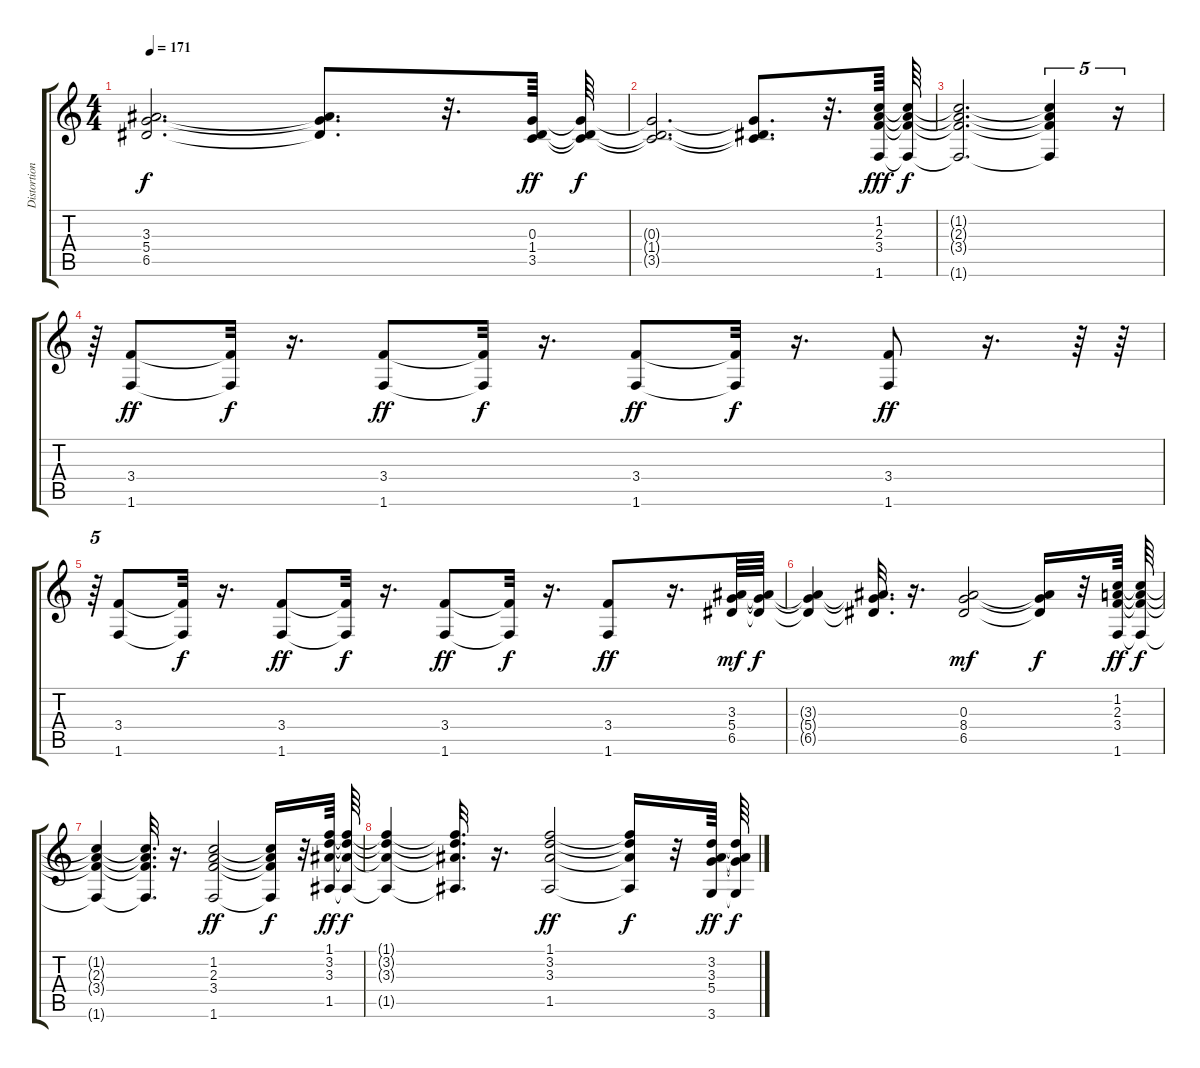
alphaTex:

\track ("Distortion" "Distortion") {instrument distortionguitar}
\staff {score tabs}
\tuning (E4 B3 G3 D3 A2 E2) {hide}
\ts (4 4)
\tempo 171
\clef g2
\ks c
(3.3{t} 5.4{t} 6.5{t}).2{d dy f} (3.3{t} 5.4{t} 6.5{t}).8{d} r.32{d} (0.3 1.4 3.5).64{dy ff} (0.3{t} 1.4{t} 3.5{t}).64{dy f} |
(0.3{t} 1.4{t} 3.5{t}).2{d} (0.3{t} 1.4{t} 3.5{t}).8{d} r.32{d} (1.2 2.3 3.4 1.6).64{dy fff} (1.2{t} 2.3{t} 3.4{t} 1.6{t}).64{dy f} |
(1.2{t} 2.3{t} 3.4{t} 1.6{t}).2{d} (1.2{t} 2.3{t} 3.4{t} 1.6{t}).4{tu (5 4)} r.16{tu (5 4)} |
r.64{tu (5 4)} (3.4 1.6).8{dy ff} (3.4{t} 1.6{t}).32{dy f} r.16{d} (3.4 1.6).8{dy ff} (3.4{t} 1.6{t}).32{dy f} r.16{d} (3.4 1.6).8{dy ff} (3.4{t} 1.6{t}).32{dy f} r.16{d} (3.4 1.6).8{dy ff} r.16{d} r.64 r.64 |
r.64{tu (5 4)} (3.4 1.6).8 (3.4{t} 1.6{t}).32{dy f} r.16{d} (3.4 1.6).8{dy ff} (3.4{t} 1.6{t}).32{dy f} r.16{d} (3.4 1.6).8{dy ff} (3.4{t} 1.6{t}).32{dy f} r.16{d} (3.4 1.6).8{dy ff} r.16{d} (3.3 5.4 6.5).64{dy mf} (3.3{t} 5.4{t} 6.5{t}).64{dy f} |
(3.3{t} 5.4{t} 6.5{t}).4 (3.3{t} 5.4{t} 6.5{t}).32{d} r.16{d} (0.3 8.4 6.5).2{dy mf} (0.3{t} 8.4{t} 6.5{t}).16{dy f} r.32 (1.2 2.3 3.4 1.6).64{dy ff} (1.2{t} 2.3{t} 3.4{t} 1.6{t}).64{dy f} |
(1.2{t} 2.3{t} 3.4{t} 1.6{t}).4 (1.2{t} 2.3{t} 3.4{t} 1.6{t}).32{d} r.16{d} (1.2 2.3 3.4 1.6).2{dy ff} (1.2{t} 2.3{t} 3.4{t} 1.6{t}).16{dy f} r.32 (1.1 3.2 3.3 1.5).64{dy ff} (1.1{t} 3.2{t} 3.3{t} 1.5{t}).64{dy f} |
(1.1{t} 3.2{t} 3.3{t} 1.5{t}).4 (1.1{t} 3.2{t} 3.3{t} 1.5{t}).32{d} r.16{d} (1.1 3.2 3.3 1.5).2{dy ff} (1.1{t} 3.2{t} 3.3{t} 1.5{t}).16{dy f} r.32 (3.2 3.3 5.4 3.6).64{dy ff} (3.2{t} 3.3{t} 5.4{t} 3.6{t}).64{dy f}
